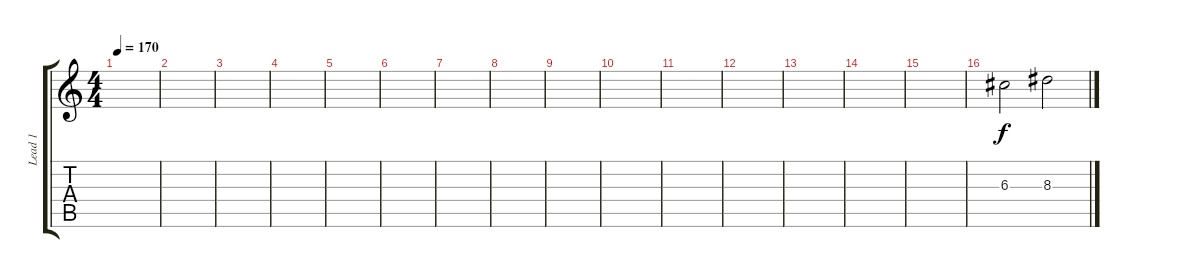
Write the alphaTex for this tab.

\track ("Lead 1" "Lead 1") {instrument distortionguitar}
\staff {score tabs}
\tuning (E4 B3 G3 D3 A2 E2) {hide}
\ts (4 4)
\tempo 170
\clef g2
\ks c
|
|
|
|
|
|
|
|
|
|
|
|
|
|
|
6.3.2 8.3.2
